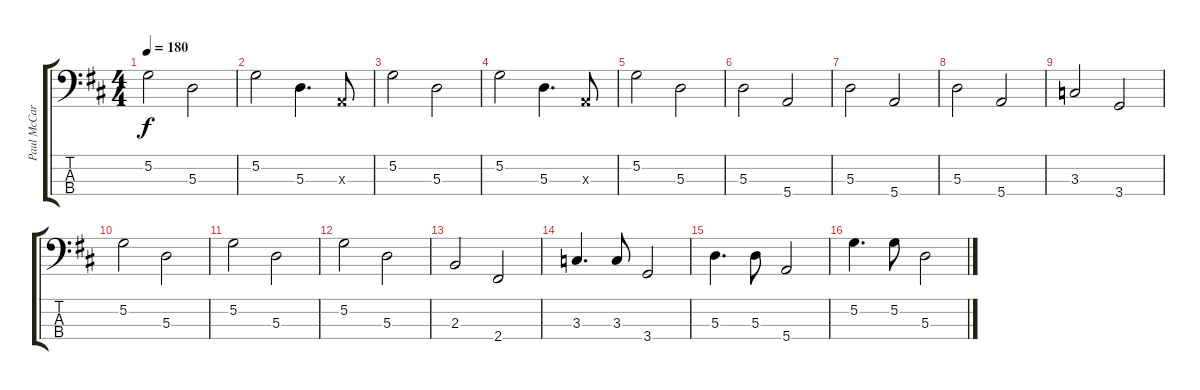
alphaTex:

\track ("Paul McCartney" "Paul McCar") {instrument electricbassfinger}
\staff {score tabs}
\tuning (G2 D2 A1 E1) {hide}
\ts (4 4)
\tempo 180
\clef f4
\ks d
5.2.2{dy f} 5.3.2 |
5.2.2 5.3.4{d} 0.3{x}.8 |
5.2.2 5.3.2 |
5.2.2 5.3.4{d} 0.3{x}.8 |
5.2.2 5.3.2 |
5.3.2 5.4.2 |
5.3.2 5.4.2 |
5.3.2 5.4.2 |
3.3.2 3.4.2 |
5.2.2 5.3.2 |
5.2.2 5.3.2 |
5.2.2 5.3.2 |
2.3.2 2.4.2 |
3.3.4{d} 3.3.8 3.4.2 |
5.3.4{d} 5.3.8 5.4.2 |
5.2.4{d} 5.2.8 5.3.2
